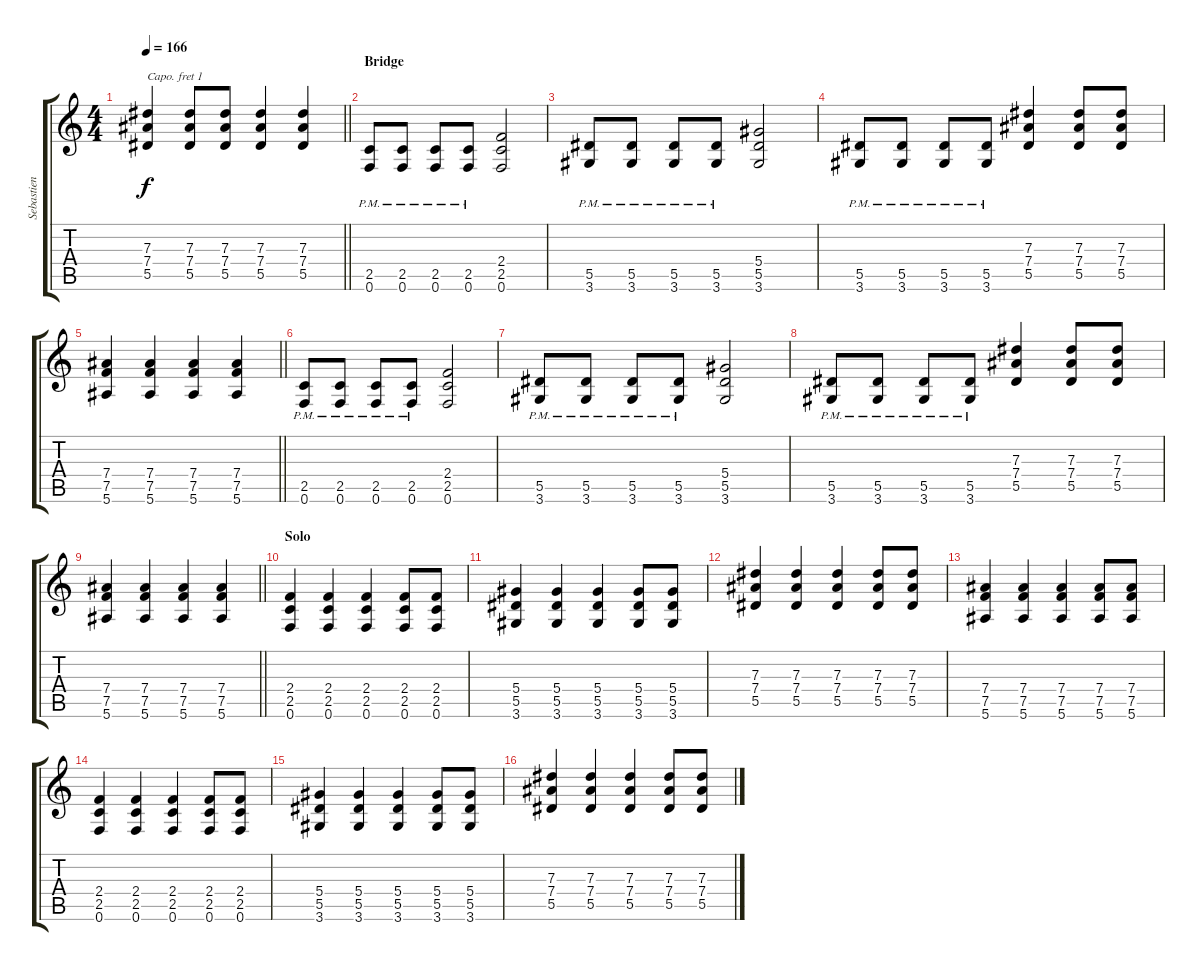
\track ("Sebastien" "Sebastien") {instrument distortionguitar}
\staff {score tabs}
\capo 1
\tuning (E4 B3 G3 D3 A2 E2) {hide}
\ts (4 4)
\tempo 166
\clef g2
\barLineRight lightlight
\ks c
(7.3 7.4 5.5).4{dy f} (7.3 7.4 5.5).8 (7.3 7.4 5.5).8 (7.3 7.4 5.5).4 (7.3 7.4 5.5).4 |
\section ("" "Bridge")
(2.5{pm} 0.6{pm}).8 (2.5{pm} 0.6{pm}).8 (2.5{pm} 0.6{pm}).8 (2.5{pm} 0.6{pm}).8 (2.4 2.5 0.6).2 |
(5.5{pm} 3.6{pm}).8 (5.5{pm} 3.6{pm}).8 (5.5{pm} 3.6{pm}).8 (5.5{pm} 3.6{pm}).8 (5.4 5.5 3.6).2 |
(5.5{pm} 3.6{pm}).8 (5.5{pm} 3.6{pm}).8 (5.5{pm} 3.6{pm}).8 (5.5{pm} 3.6{pm}).8 (7.3 7.4 5.5).4 (7.3 7.4 5.5).8 (7.3 7.4 5.5).8 |
\barLineRight lightlight
(7.4 7.5 5.6).4 (7.4 7.5 5.6).4 (7.4 7.5 5.6).4 (7.4 7.5 5.6).4 |
(2.5{pm} 0.6{pm}).8 (2.5{pm} 0.6{pm}).8 (2.5{pm} 0.6{pm}).8 (2.5{pm} 0.6{pm}).8 (2.4 2.5 0.6).2 |
(5.5{pm} 3.6{pm}).8 (5.5{pm} 3.6{pm}).8 (5.5{pm} 3.6{pm}).8 (5.5{pm} 3.6{pm}).8 (5.4 5.5 3.6).2 |
(5.5{pm} 3.6{pm}).8 (5.5{pm} 3.6{pm}).8 (5.5{pm} 3.6{pm}).8 (5.5{pm} 3.6{pm}).8 (7.3 7.4 5.5).4 (7.3 7.4 5.5).8 (7.3 7.4 5.5).8 |
\barLineRight lightlight
(7.4 7.5 5.6).4 (7.4 7.5 5.6).4 (7.4 7.5 5.6).4 (7.4 7.5 5.6).4 |
\section ("" "Solo")
(2.4 2.5 0.6).4 (2.4 2.5 0.6).4 (2.4 2.5 0.6).4 (2.4 2.5 0.6).8 (2.4 2.5 0.6).8 |
(5.4 5.5 3.6).4 (5.4 5.5 3.6).4 (5.4 5.5 3.6).4 (5.4 5.5 3.6).8 (5.4 5.5 3.6).8 |
(7.3 7.4 5.5).4 (7.3 7.4 5.5).4 (7.3 7.4 5.5).4 (7.3 7.4 5.5).8 (7.3 7.4 5.5).8 |
(7.4 7.5 5.6).4 (7.4 7.5 5.6).4 (7.4 7.5 5.6).4 (7.4 7.5 5.6).8 (7.4 7.5 5.6).8 |
(2.4 2.5 0.6).4 (2.4 2.5 0.6).4 (2.4 2.5 0.6).4 (2.4 2.5 0.6).8 (2.4 2.5 0.6).8 |
(5.4 5.5 3.6).4 (5.4 5.5 3.6).4 (5.4 5.5 3.6).4 (5.4 5.5 3.6).8 (5.4 5.5 3.6).8 |
(7.3 7.4 5.5).4 (7.3 7.4 5.5).4 (7.3 7.4 5.5).4 (7.3 7.4 5.5).8 (7.3 7.4 5.5).8
